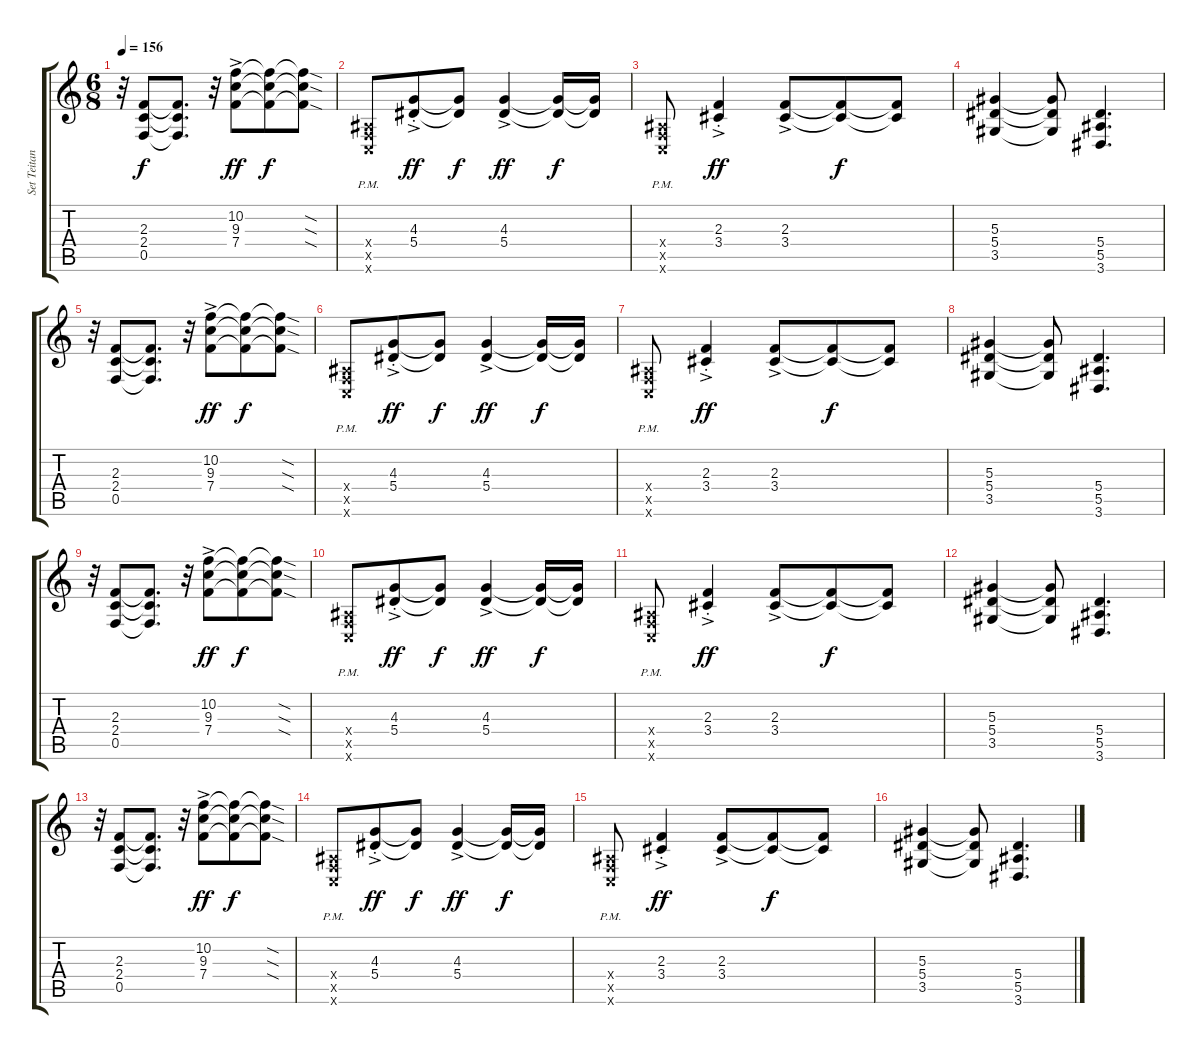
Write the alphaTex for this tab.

\track ("Set Teitan (Rhythm 2)" "Set Teitan") {instrument distortionguitar}
\staff {score tabs}
\tuning (C4 G3 Eb3 Bb2 F2 C2) {hide}
\ts (6 8)
\tempo 156
\clef g2
\ks c
r.32{dy f} (2.3 2.4 0.5).8 (2.3{t} 2.4{t} 0.5{t}).8{d} r.32 (10.2{ac} 9.3{ac} 7.4{ac}).8{dy ff} (10.2{t} 9.3{t} 7.4{t}).8{dy f} (10.2{sod t} 9.3{sod t} 7.4{sod t}).8 |
(0.4{pm x} 0.5{pm x} 0.6{pm x}).8 (4.3{st} 5.4{ac st}).8{dy ff} (4.3{t} 5.4{t}).8{dy f} (4.3{ac} 5.4{ac}).4{dy ff} (4.3{t} 5.4{t}).16{dy f} (4.3{t} 5.4{t}).16 |
(0.4{pm x} 0.5{pm x} 0.6{pm x}).8 (2.3{st} 3.4{ac st}).4{dy ff} (2.3{ac} 3.4{ac}).8 (2.3{t} 3.4{t}).8{dy f} (2.3{t} 3.4{t}).8 |
(5.3 5.4 3.5).4 (5.3{t} 5.4{t} 3.5{t}).8 (5.4 5.5 3.6).4{d} |
r.32 (2.3 2.4 0.5).8 (2.3{t} 2.4{t} 0.5{t}).8{d} r.32 (10.2{ac} 9.3{ac} 7.4{ac}).8{dy ff} (10.2{t} 9.3{t} 7.4{t}).8{dy f} (10.2{sod t} 9.3{sod t} 7.4{sod t}).8 |
(0.4{pm x} 0.5{pm x} 0.6{pm x}).8 (4.3{st} 5.4{ac st}).8{dy ff} (4.3{t} 5.4{t}).8{dy f} (4.3{ac} 5.4{ac}).4{dy ff} (4.3{t} 5.4{t}).16{dy f} (4.3{t} 5.4{t}).16 |
(0.4{pm x} 0.5{pm x} 0.6{pm x}).8 (2.3{st} 3.4{ac st}).4{dy ff} (2.3{ac} 3.4{ac}).8 (2.3{t} 3.4{t}).8{dy f} (2.3{t} 3.4{t}).8 |
(5.3 5.4 3.5).4 (5.3{t} 5.4{t} 3.5{t}).8 (5.4 5.5 3.6).4{d} |
r.32 (2.3 2.4 0.5).8 (2.3{t} 2.4{t} 0.5{t}).8{d} r.32 (10.2{ac} 9.3{ac} 7.4{ac}).8{dy ff} (10.2{t} 9.3{t} 7.4{t}).8{dy f} (10.2{sod t} 9.3{sod t} 7.4{sod t}).8 |
(0.4{pm x} 0.5{pm x} 0.6{pm x}).8 (4.3{st} 5.4{ac st}).8{dy ff} (4.3{t} 5.4{t}).8{dy f} (4.3{ac} 5.4{ac}).4{dy ff} (4.3{t} 5.4{t}).16{dy f} (4.3{t} 5.4{t}).16 |
(0.4{pm x} 0.5{pm x} 0.6{pm x}).8 (2.3{st} 3.4{ac st}).4{dy ff} (2.3{ac} 3.4{ac}).8 (2.3{t} 3.4{t}).8{dy f} (2.3{t} 3.4{t}).8 |
(5.3 5.4 3.5).4 (5.3{t} 5.4{t} 3.5{t}).8 (5.4 5.5 3.6).4{d} |
r.32 (2.3 2.4 0.5).8 (2.3{t} 2.4{t} 0.5{t}).8{d} r.32 (10.2{ac} 9.3{ac} 7.4{ac}).8{dy ff} (10.2{t} 9.3{t} 7.4{t}).8{dy f} (10.2{sod t} 9.3{sod t} 7.4{sod t}).8 |
(0.4{pm x} 0.5{pm x} 0.6{pm x}).8 (4.3{st} 5.4{ac st}).8{dy ff} (4.3{t} 5.4{t}).8{dy f} (4.3{ac} 5.4{ac}).4{dy ff} (4.3{t} 5.4{t}).16{dy f} (4.3{t} 5.4{t}).16 |
(0.4{pm x} 0.5{pm x} 0.6{pm x}).8 (2.3{st} 3.4{ac st}).4{dy ff} (2.3{ac} 3.4{ac}).8 (2.3{t} 3.4{t}).8{dy f} (2.3{t} 3.4{t}).8 |
(5.3 5.4 3.5).4 (5.3{t} 5.4{t} 3.5{t}).8 (5.4 5.5 3.6).4{d}
